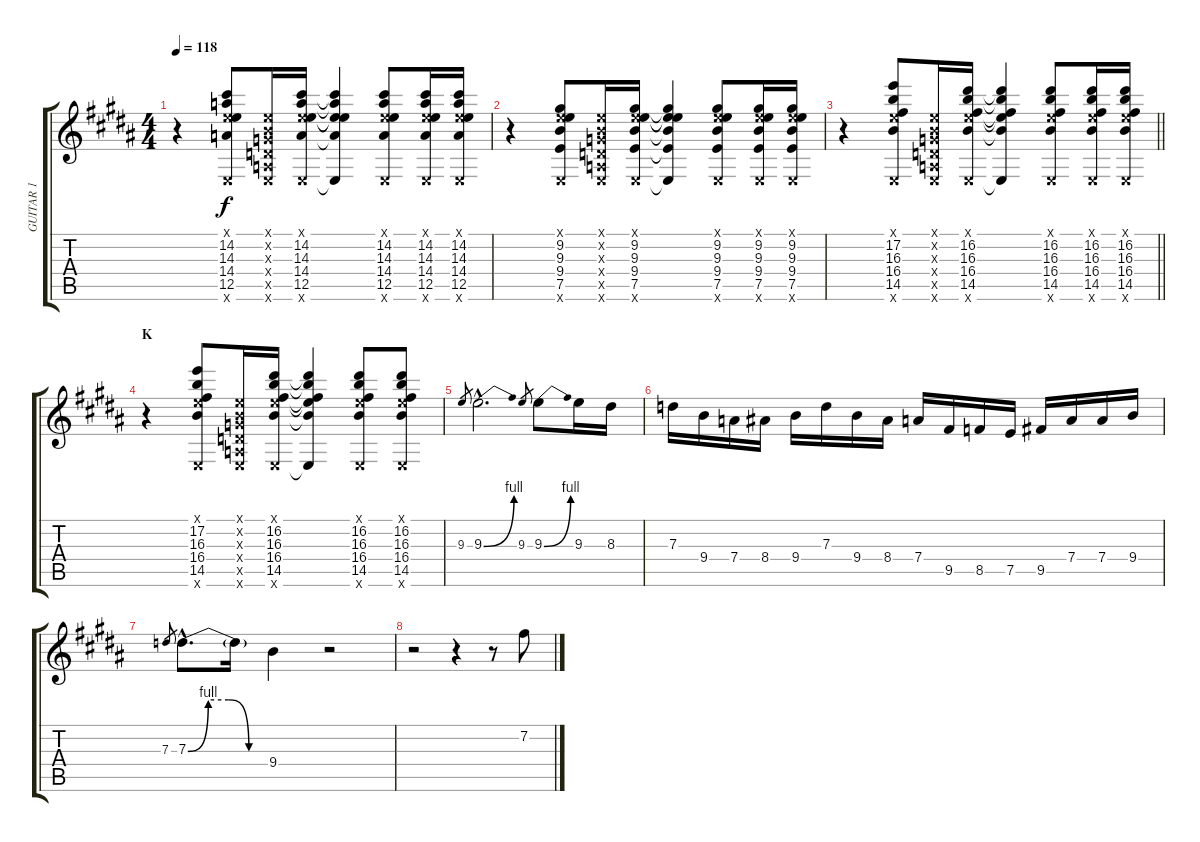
\track ("GUITAR 1" "GUITAR 1") {instrument distortionguitar}
\staff {score tabs}
\tuning (E4 B3 G3 D3 A2 E2) {hide}
\ts (4 4)
\tempo 118
\clef g2
\ks b
r.4{dy f} (0.1{x} 14.2 14.3 14.4 12.5 0.6{x}).8 (0.1{x} 0.2{x} 0.3{x} 0.4{x} 0.5{x} 0.6{x}).16 (0.1{x} 14.2 14.3 14.4 12.5 0.6{x}).16 (0.1{t} 14.2{t} 14.3{t} 14.4{t} 12.5{t} 0.6{t}).4 (0.1{x} 14.2 14.3 14.4 12.5 0.6{x}).8 (0.1{x} 14.2 14.3 14.4 12.5 0.6{x}).16 (0.1{x} 14.2 14.3 14.4 12.5 0.6{x}).16 |
r.4 (0.1{x} 9.2 9.3 9.4 7.5 0.6{x}).8 (0.1{x} 0.2{x} 0.3{x} 0.4{x} 0.5{x} 0.6{x}).16 (0.1{x} 9.2 9.3 9.4 7.5 0.6{x}).16 (0.1{t} 9.2{t} 9.3{t} 9.4{t} 7.5{t} 0.6{t}).4 (0.1{x} 9.2 9.3 9.4 7.5 0.6{x}).8 (0.1{x} 9.2 9.3 9.4 7.5 0.6{x}).16 (0.1{x} 9.2 9.3 9.4 7.5 0.6{x}).16 |
\barLineRight lightlight
r.4 (0.1{x} 17.2 16.3 16.4 14.5 0.6{x}).8 (0.1{x} 0.2{x} 0.3{x} 0.4{x} 0.5{x} 0.6{x}).16 (0.1{x} 16.2 16.3 16.4 14.5 0.6{x}).16 (0.1{t} 16.2{t} 16.3{t} 16.4{t} 14.5{t} 0.6{t}).4 (0.1{x} 16.2 16.3 16.4 14.5 0.6{x}).8 (0.1{x} 16.2 16.3 16.4 14.5 0.6{x}).16 (0.1{x} 16.2 16.3 16.4 14.5 0.6{x}).16 |
\section ("" "K")
r.4 (0.1{x} 17.2 16.3 16.4 14.5 0.6{x}).8 (0.1{x} 0.2{x} 0.3{x} 0.4{x} 0.5{x} 0.6{x}).16 (0.1{x} 16.2 16.3 16.4 14.5 0.6{x}).16 (0.1{t} 16.2{t} 16.3{t} 16.4{t} 14.5{t} 0.6{t}).4 (0.1{x} 16.2 16.3 16.4 14.5 0.6{x}).8 (0.1{x} 16.2 16.3 16.4 14.5 0.6{x}).8 |
9.3.8{gr} 9.3{be (bend 0 0 60 4) hac}.2{d} 9.3.8{gr} 9.3{be (bend 0 0 60 4)}.8 9.3.16 8.3.16 |
7.3.16 9.4.16 7.4.16 8.4.16 9.4.16 7.3.16 9.4.16 8.4.16 7.4.16 9.5.16 8.5.16 7.5.16 9.5.16 7.4.16 7.4.16 9.4.16 |
7.3.8{gr} 7.3{be (custom 0 0 15 4 30 4 45 0 60 0) hac}.8{d} 7.3{t}.16 9.4.4 r.2 |
r.2 r.4 r.8 7.2.8
